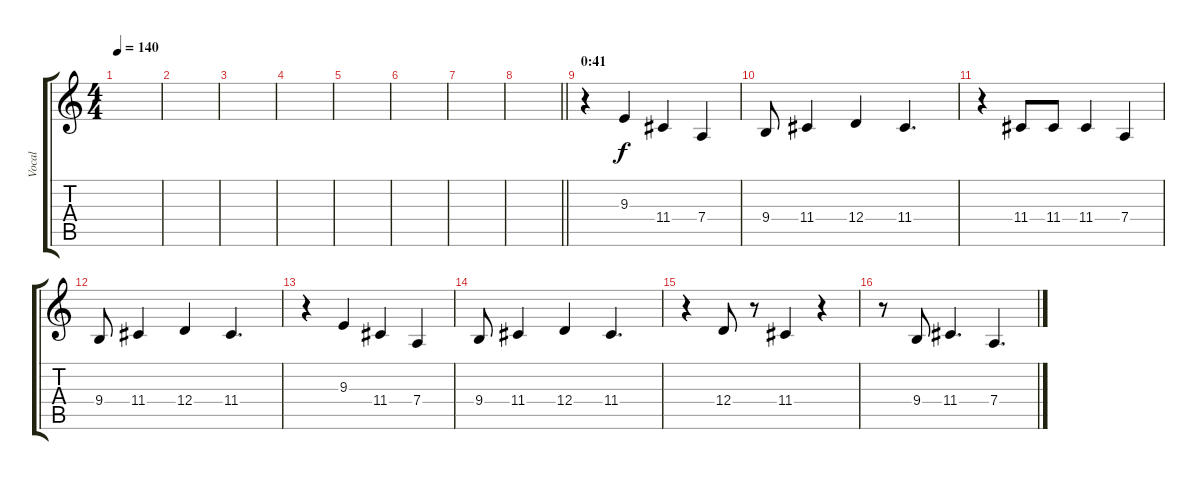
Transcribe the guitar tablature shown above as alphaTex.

\track ("Vocal" "Vocal") {instrument oboe}
\staff {score tabs}
\tuning (E4 B3 G3 D3 A2 E2) {hide}
\ts (4 4)
\tempo 140
\clef g2
\ks c
|
|
|
|
|
|
|
\barLineRight lightlight
|
\section ("" "0:41")
r.4 9.3.4{dy f} 11.4.4 7.4.4 |
9.4.8 11.4.4 12.4.4 11.4.4{d} |
r.4 11.4.8 11.4.8 11.4.4 7.4.4 |
9.4.8 11.4.4 12.4.4 11.4.4{d} |
r.4 9.3.4 11.4.4 7.4.4 |
9.4.8 11.4.4 12.4.4 11.4.4{d} |
r.4 12.4.8 r.8 11.4.4 r.4 |
r.8 9.4.8 11.4.4{d} 7.4.4{d}
